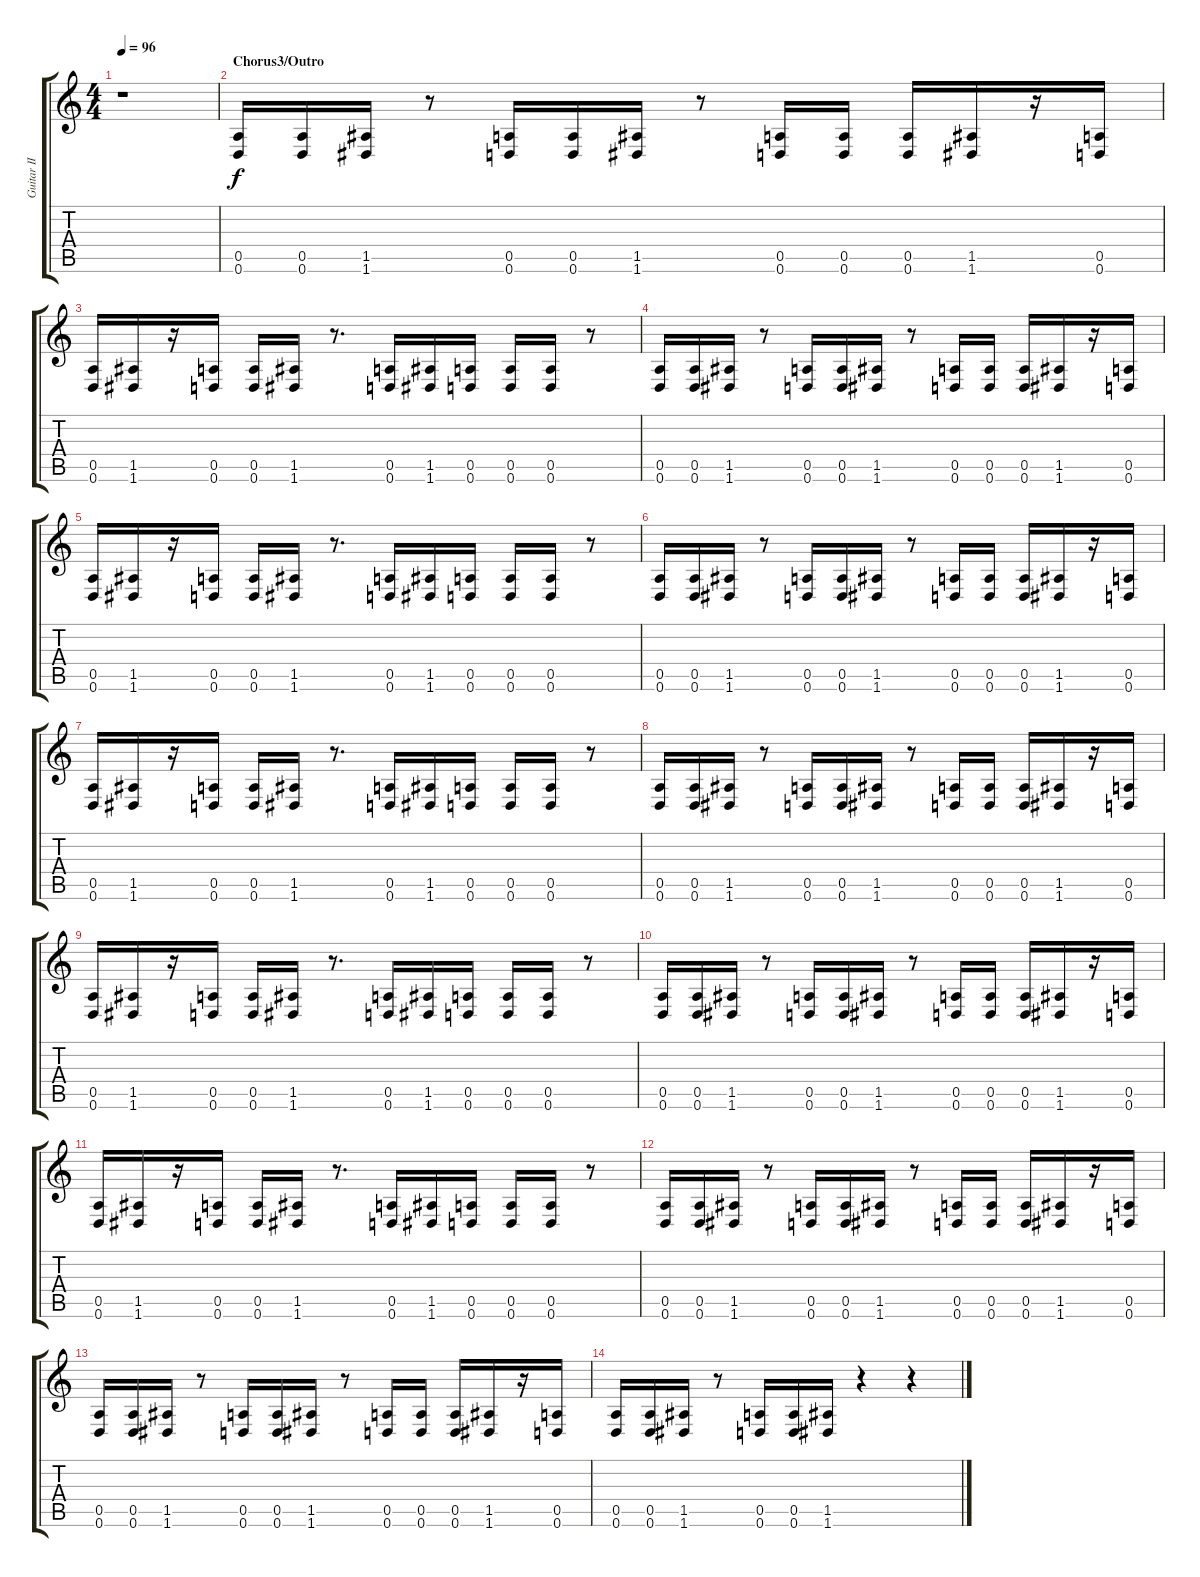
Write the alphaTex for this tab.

\track ("Guitar II [Ovr.] - Bard Tortstensen" "Guitar II ") {instrument overdrivenguitar}
\staff {score tabs}
\tuning (E4 B3 G3 D3 A2 D2) {hide}
\ts (4 4)
\tempo 96
\clef g2
\ks c
r.1{dy f} |
\section ("" "Chorus3/Outro")
(0.5 0.6).16 (0.5 0.6).16 (1.5 1.6).16 r.8 (0.5 0.6).16 (0.5 0.6).16 (1.5 1.6).16 r.8 (0.5 0.6).16 (0.5 0.6).16 (0.5 0.6).16 (1.5 1.6).16 r.16 (0.5 0.6).16 |
(0.5 0.6).16 (1.5 1.6).16 r.16 (0.5 0.6).16 (0.5 0.6).16 (1.5 1.6).16 r.8{d} (0.5 0.6).16 (1.5 1.6).16 (0.5 0.6).16 (0.5 0.6).16 (0.5 0.6).16 r.8 |
(0.5 0.6).16 (0.5 0.6).16 (1.5 1.6).16 r.8 (0.5 0.6).16 (0.5 0.6).16 (1.5 1.6).16 r.8 (0.5 0.6).16 (0.5 0.6).16 (0.5 0.6).16 (1.5 1.6).16 r.16 (0.5 0.6).16 |
(0.5 0.6).16 (1.5 1.6).16 r.16 (0.5 0.6).16 (0.5 0.6).16 (1.5 1.6).16 r.8{d} (0.5 0.6).16 (1.5 1.6).16 (0.5 0.6).16 (0.5 0.6).16 (0.5 0.6).16 r.8 |
(0.5 0.6).16 (0.5 0.6).16 (1.5 1.6).16 r.8 (0.5 0.6).16 (0.5 0.6).16 (1.5 1.6).16 r.8 (0.5 0.6).16 (0.5 0.6).16 (0.5 0.6).16 (1.5 1.6).16 r.16 (0.5 0.6).16 |
(0.5 0.6).16 (1.5 1.6).16 r.16 (0.5 0.6).16 (0.5 0.6).16 (1.5 1.6).16 r.8{d} (0.5 0.6).16 (1.5 1.6).16 (0.5 0.6).16 (0.5 0.6).16 (0.5 0.6).16 r.8 |
(0.5 0.6).16 (0.5 0.6).16 (1.5 1.6).16 r.8 (0.5 0.6).16 (0.5 0.6).16 (1.5 1.6).16 r.8 (0.5 0.6).16 (0.5 0.6).16 (0.5 0.6).16 (1.5 1.6).16 r.16 (0.5 0.6).16 |
(0.5 0.6).16 (1.5 1.6).16 r.16 (0.5 0.6).16 (0.5 0.6).16 (1.5 1.6).16 r.8{d} (0.5 0.6).16 (1.5 1.6).16 (0.5 0.6).16 (0.5 0.6).16 (0.5 0.6).16 r.8 |
(0.5 0.6).16 (0.5 0.6).16 (1.5 1.6).16 r.8 (0.5 0.6).16 (0.5 0.6).16 (1.5 1.6).16 r.8 (0.5 0.6).16 (0.5 0.6).16 (0.5 0.6).16 (1.5 1.6).16 r.16 (0.5 0.6).16 |
(0.5 0.6).16 (1.5 1.6).16 r.16 (0.5 0.6).16 (0.5 0.6).16 (1.5 1.6).16 r.8{d} (0.5 0.6).16 (1.5 1.6).16 (0.5 0.6).16 (0.5 0.6).16 (0.5 0.6).16 r.8 |
(0.5 0.6).16 (0.5 0.6).16 (1.5 1.6).16 r.8 (0.5 0.6).16 (0.5 0.6).16 (1.5 1.6).16 r.8 (0.5 0.6).16 (0.5 0.6).16 (0.5 0.6).16 (1.5 1.6).16 r.16 (0.5 0.6).16 |
(0.5 0.6).16 (0.5 0.6).16 (1.5 1.6).16 r.8 (0.5 0.6).16 (0.5 0.6).16 (1.5 1.6).16 r.8 (0.5 0.6).16 (0.5 0.6).16 (0.5 0.6).16 (1.5 1.6).16 r.16 (0.5 0.6).16 |
(0.5 0.6).16 (0.5 0.6).16 (1.5 1.6).16 r.8 (0.5 0.6).16 (0.5 0.6).16 (1.5 1.6).16 r.4 r.4
